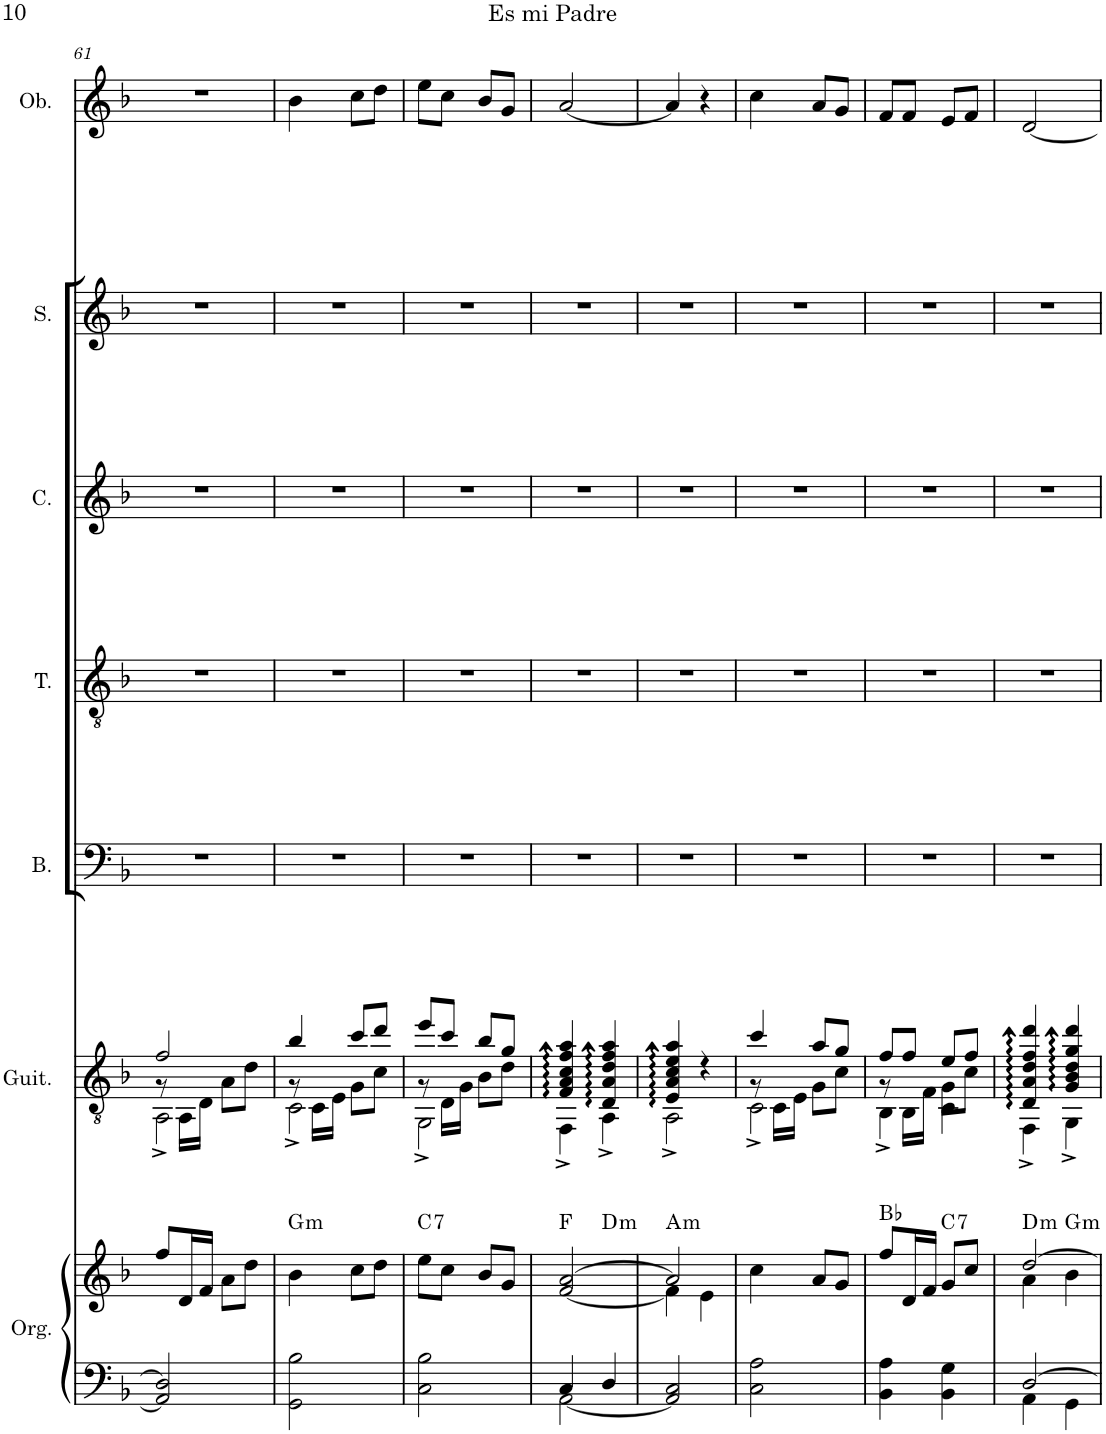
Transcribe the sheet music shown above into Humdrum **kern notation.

**kern	**kern	**harte	**kern	**harte	**kern	**kern	**kern	**kern	**kern
*part7	*part7	*part7	*part6	*part6	*part5	*part4	*part3	*part2	*part1
*staff8	*staff7	*	*staff6	*	*staff5	*staff4	*staff3	*staff2	*staff1
*I"Órgano	*	*	*I"Guitarra	*	*I"Bajo	*I"Tenor	*I"Contralto	*I"Soprano	*I"Oboe
*	*	*	*I'Guit.	*	*I'B.	*I'T.	*I'C.	*I'S.	*I'Ob.
!!LO:PB:g=z
*clefF4	*clefG2	*	*clefGv2	*	*clefF4	*clefGv2	*clefG2	*clefG2	*clefG2
*k[b-]	*k[b-]	*	*k[b-]	*	*k[b-]	*k[b-]	*k[b-]	*k[b-]	*k[b-]
*M2/4	*M2/4	*	*M2/4	*	*M2/4	*M2/4	*M2/4	*M2/4	*M2/4
=61	=61	=61	=61	=61	=61	=61	=61	=61	=61
*	*	*	*^	*	*	*	*	*	*
*	*	*	*	*^	*	*	*	*	*	*
2AA/] 2D/]	8ff/L	.	2f/	8r	2AA^\	.	2r	2r	2r	2r	2r
.	16d/L	.	.	16AA\LL	.	.	.	.	.	.	.
.	16f/JJ	.	.	16D\JJ	.	.	.	.	.	.	.
.	8a\L	.	.	8A\L	.	.	.	.	.	.	.
.	8dd\J	.	.	8d\J	.	.	.	.	.	.	.
=62	=62	=62	=62	=62	=62	=62	=62	=62	=62	=62	=62
!	!	!LO:H:kt=m	!	!	!	!LO:H:kt=m	!	!	!	!	!
2GG\ 2B-\	4b-\	G:min	4b-/	8r	2C^\	G:min	2r	2r	2r	2r	4b-\
.	.	.	.	16C\LL	.	.	.	.	.	.	.
.	.	.	.	16E\JJ	.	.	.	.	.	.	.
.	8cc\L	.	8cc/L	8G\L	.	.	.	.	.	.	8cc\L
.	8dd\J	.	8dd/J	8c\J	.	.	.	.	.	.	8dd\J
=63	=63	=63	=63	=63	=63	=63	=63	=63	=63	=63	=63
!	!	!LO:H:kt=7	!	!	!	!LO:H:kt=7	!	!	!	!	!
2C\ 2B-\	8ee\L	C:7	8ee/L	8r	2GG^\	C:7	2r	2r	2r	2r	8ee\L
.	8cc\J	.	8cc/J	16D\LL	.	.	.	.	.	.	8cc\J
.	.	.	.	16G\JJ	.	.	.	.	.	.	.
.	8b-/L	.	8b-/L	8B-\L	.	.	.	.	.	.	8b-/L
.	8g/J	.	8g/J	8d\J	.	.	.	.	.	.	8g/J
*	*	*	*	*v	*v	*	*	*	*	*	*
=64	=64	=64	=64	=64	=64	=64	=64	=64	=64	=64
*^	*^	*	*	*	*	*	*	*	*	*
4C/	[2AA\	[2f/ [2a/	4ryy	F:maj	4F/ 4A/ 4c/ 4f/ 4a/	4FF^\	F:maj	2r	2r	2r	2r	[2a/
!	!	!	!	!LO:H:kt=m	!	!	!LO:H:kt=m	!	!	!	!	!
4D/	.	.	4ryy	D:min	4D/ 4A/ 4d/ 4f/ 4a/	4AA^\	D:min	.	.	.	.	.
*v	*v	*	*	*	*	*	*	*	*	*	*	*
=65	=65	=65	=65	=65	=65	=65	=65	=65	=65	=65	=65
!	!	!	!LO:H:kt=m	!	!	!LO:H:kt=m	!	!	!	!	!
2AA/] 2C/	2a/]	4f\]	A:min	4E/ 4A/ 4c/ 4e/ 4a/	2AA^\	A:min	2r	2r	2r	2r	4a/]
.	.	4e\	.	4r	.	.	.	.	.	.	4r
*	*v	*v	*	*	*	*	*	*	*	*	*
=66	=66	=66	=66	=66	=66	=66	=66	=66	=66	=66
*	*	*	*	*^	*	*	*	*	*	*
2C\ 2A\	4cc\	.	4cc/	8r	2C^\	.	2r	2r	2r	2r	4cc\
.	.	.	.	16C\LL	.	.	.	.	.	.	.
.	.	.	.	16E\JJ	.	.	.	.	.	.	.
.	8a/L	.	8a/L	8G\L	.	.	.	.	.	.	8a/L
.	8g/J	.	8g/J	8c\J	.	.	.	.	.	.	8g/J
=67	=67	=67	=67	=67	=67	=67	=67	=67	=67	=67	=67
4BB-\ 4A\	8ff/L	Bb:maj	8f/L	8r	4BB-^\	Bb:maj	2r	2r	2r	2r	8f/L
.	16d/L	.	8f/J	16BB-\LL	.	.	.	.	.	.	8f/J
.	16f/JJ	.	.	16F\JJ	.	.	.	.	.	.	.
!	!	!LO:H:kt=7	!	!	!	!LO:H:kt=7	!	!	!	!	!
4BB-\ 4G\	8g/L	C:7	8e/L	8G\L	4C\	C:7	.	.	.	.	8e/L
.	8cc/J	.	8f/J	8c\J	.	.	.	.	.	.	8f/J
*	*	*	*	*v	*v	*	*	*	*	*	*
=68	=68	=68	=68	=68	=68	=68	=68	=68	=68	=68
*^	*^	*	*	*	*	*	*	*	*	*
!	!	!	!	!LO:H:kt=m	!	!	!LO:H:kt=m	!	!	!	!	!
[2D/	4AA\	[2dd/	4a\	D:min	4D/ 4A/ 4d/ 4f/ 4dd/	4FF^\	D:min	2r	2r	2r	2r	[2d/
!	!	!	!	!LO:H:kt=m	!	!	!LO:H:kt=m	!	!	!	!	!
.	4GG\	.	4b-\	G:min	4G/ 4B-/ 4d/ 4g/ 4dd/	4GG^\	G:min	.	.	.	.	.
*v	*v	*	*	*	*v	*v	*	*	*	*	*	*
*	*v	*v	*	*	*	*	*	*	*	*
=	=	=	=	=	=	=	=	=	=
*-	*-	*-	*-	*-	*-	*-	*-	*-	*-
